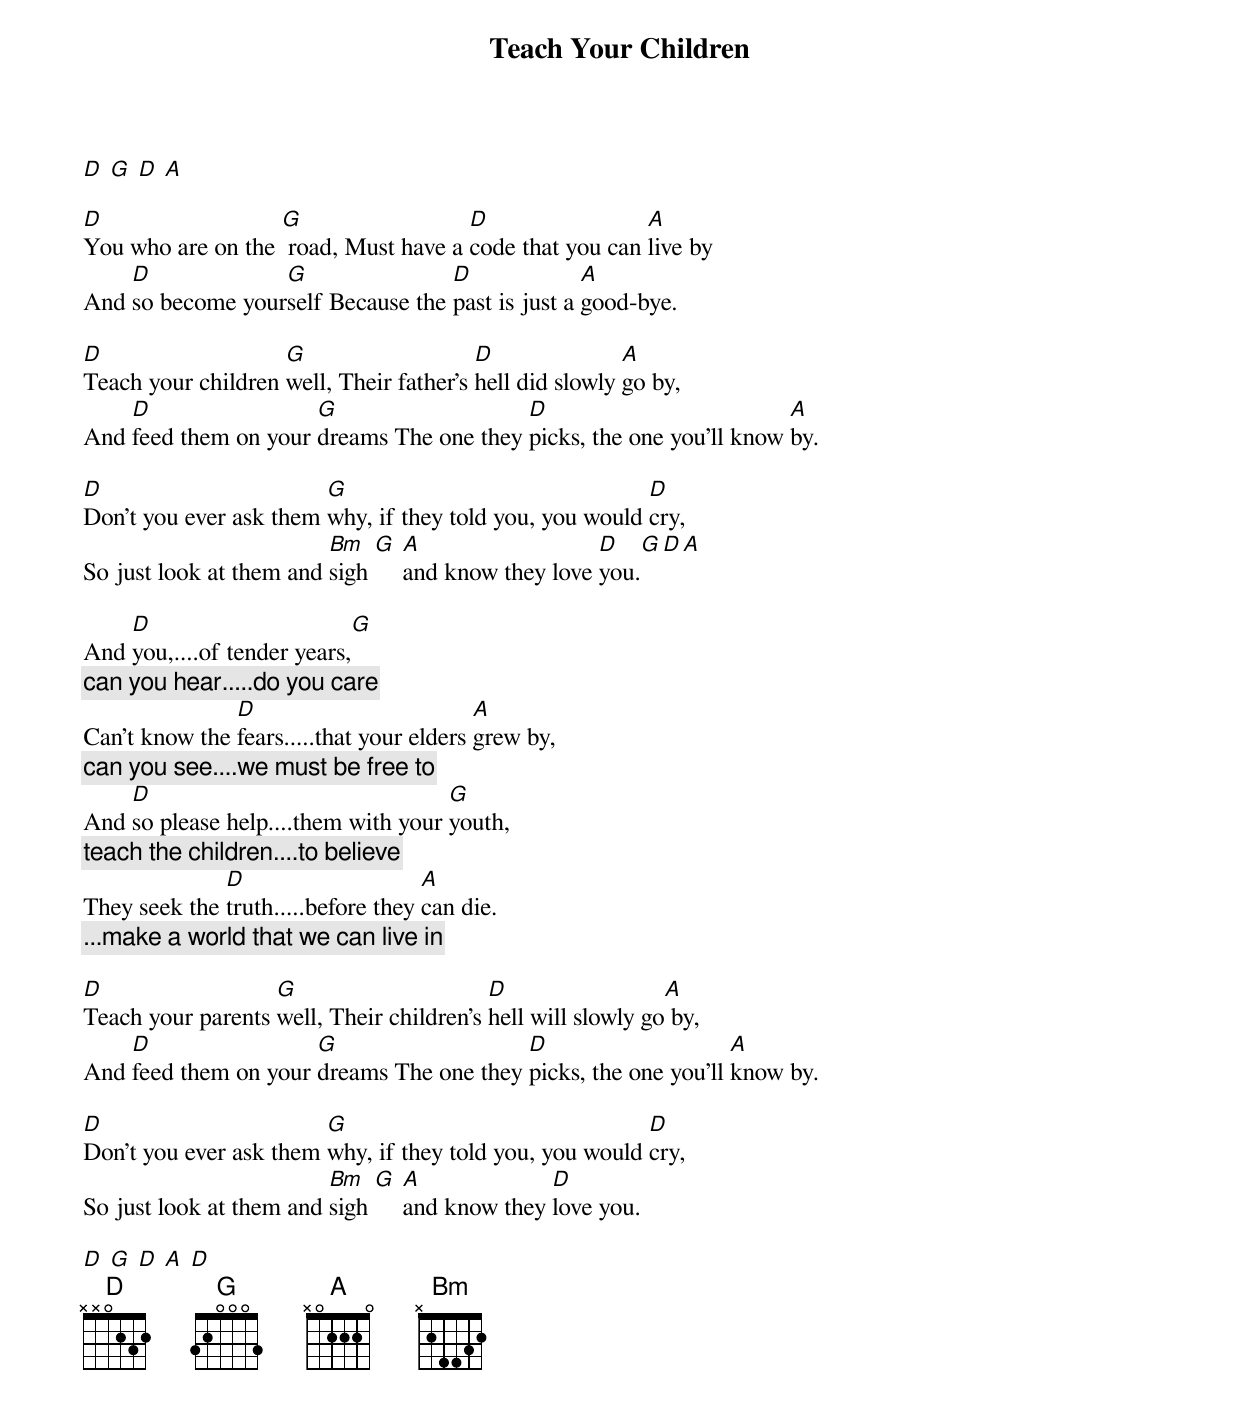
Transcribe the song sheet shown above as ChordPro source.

{title: Teach Your Children}
[D] [G] [D] [A]

[D]You who are on the [G] road, Must have a [D]code that you can [A]live by
And [D]so become your[G]self Because the [D]past is just a [A]good-bye.

[D]Teach your children [G]well, Their father's [D]hell did slowly [A]go by,
And [D]feed them on your [G]dreams The one they [D]picks, the one you'll know [A]by.

[D]Don't you ever ask them [G]why, if they told you, you would [D]cry,
So just look at them and [Bm]sigh [G] [A]and know they love [D]you.[G][D][A]

And [D]you,....of tender years,[G]
    {c:can you hear.....do you care}
Can't know the [D]fears.....that your elders [A]grew by,
    {c:can you see....we must be free to}
And [D]so please help....them with your [G]youth,
    {c:teach the children....to believe}
They seek the [D]truth.....before they [A]can die.
    {c:...make a world that we can live in}

[D]Teach your parents [G]well, Their children's [D]hell will slowly go[A] by,
And [D]feed them on your [G]dreams The one they [D]picks, the one you'll [A]know by.

[D]Don't you ever ask them [G]why, if they told you, you would [D]cry,
So just look at them and [Bm]sigh [G] [A]and know they [D]love you.

[D] [G] [D] [A] [D]
